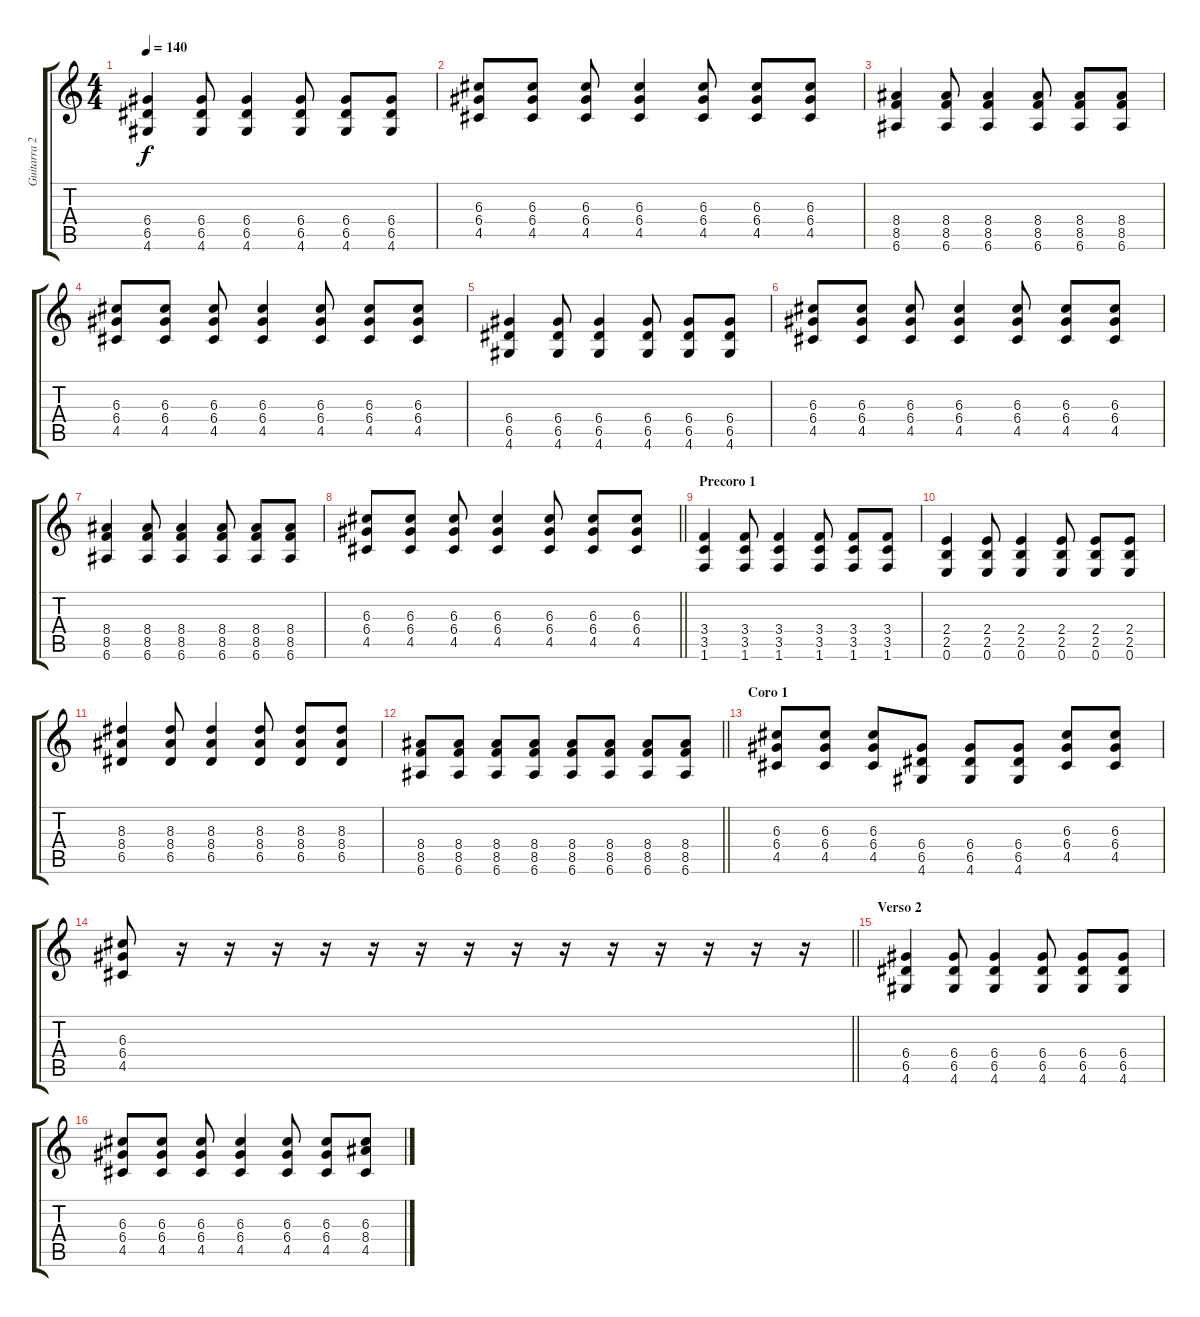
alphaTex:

\track ("Guitarra 2" "Guitarra 2") {instrument distortionguitar}
\staff {score tabs}
\tuning (E4 B3 G3 D3 A2 E2) {hide}
\ts (4 4)
\tempo 140
\clef g2
\ks c
(6.4 6.5 4.6).4{dy f} (6.4 6.5 4.6).8 (6.4 6.5 4.6).4 (6.4 6.5 4.6).8 (6.4 6.5 4.6).8 (6.4 6.5 4.6).8 |
(6.3 6.4 4.5).8 (6.3 6.4 4.5).8 (6.3 6.4 4.5).8 (6.3 6.4 4.5).4 (6.3 6.4 4.5).8 (6.3 6.4 4.5).8 (6.3 6.4 4.5).8 |
(8.4 8.5 6.6).4 (8.4 8.5 6.6).8 (8.4 8.5 6.6).4 (8.4 8.5 6.6).8 (8.4 8.5 6.6).8 (8.4 8.5 6.6).8 |
(6.3 6.4 4.5).8 (6.3 6.4 4.5).8 (6.3 6.4 4.5).8 (6.3 6.4 4.5).4 (6.3 6.4 4.5).8 (6.3 6.4 4.5).8 (6.3 6.4 4.5).8 |
(6.4 6.5 4.6).4 (6.4 6.5 4.6).8 (6.4 6.5 4.6).4 (6.4 6.5 4.6).8 (6.4 6.5 4.6).8 (6.4 6.5 4.6).8 |
(6.3 6.4 4.5).8 (6.3 6.4 4.5).8 (6.3 6.4 4.5).8 (6.3 6.4 4.5).4 (6.3 6.4 4.5).8 (6.3 6.4 4.5).8 (6.3 6.4 4.5).8 |
(8.4 8.5 6.6).4 (8.4 8.5 6.6).8 (8.4 8.5 6.6).4 (8.4 8.5 6.6).8 (8.4 8.5 6.6).8 (8.4 8.5 6.6).8 |
\barLineRight lightlight
(6.3 6.4 4.5).8 (6.3 6.4 4.5).8 (6.3 6.4 4.5).8 (6.3 6.4 4.5).4 (6.3 6.4 4.5).8 (6.3 6.4 4.5).8 (6.3 6.4 4.5).8 |
\section ("" "Precoro 1")
(3.4 3.5 1.6).4 (3.4 3.5 1.6).8 (3.4 3.5 1.6).4 (3.4 3.5 1.6).8 (3.4 3.5 1.6).8 (3.4 3.5 1.6).8 |
(2.4 2.5 0.6).4 (2.4 2.5 0.6).8 (2.4 2.5 0.6).4 (2.4 2.5 0.6).8 (2.4 2.5 0.6).8 (2.4 2.5 0.6).8 |
(8.3 8.4 6.5).4 (8.3 8.4 6.5).8 (8.3 8.4 6.5).4 (8.3 8.4 6.5).8 (8.3 8.4 6.5).8 (8.3 8.4 6.5).8 |
\barLineRight lightlight
(8.4 8.5 6.6).8 (8.4 8.5 6.6).8 (8.4 8.5 6.6).8 (8.4 8.5 6.6).8 (8.4 8.5 6.6).8 (8.4 8.5 6.6).8 (8.4 8.5 6.6).8 (8.4 8.5 6.6).8 |
\section ("" "Coro 1")
(6.3 6.4 4.5).8 (6.3 6.4 4.5).8 (6.3 6.4 4.5).8 (6.4 6.5 4.6).8 (6.4 6.5 4.6).8 (6.4 6.5 4.6).8 (6.3 6.4 4.5).8 (6.3 6.4 4.5).8 |
\barLineRight lightlight
(6.3 6.4 4.5).8 r.16 r.16 r.16 r.16 r.16 r.16 r.16 r.16 r.16 r.16 r.16 r.16 r.16 r.16 |
\section ("" "Verso 2")
(6.4 6.5 4.6).4{volume 13 balance 7} (6.4 6.5 4.6).8 (6.4 6.5 4.6).4 (6.4 6.5 4.6).8 (6.4 6.5 4.6).8 (6.4 6.5 4.6).8 |
(6.3 6.4 4.5).8 (6.3 6.4 4.5).8 (6.3 6.4 4.5).8 (6.3 6.4 4.5).4 (6.3 6.4 4.5).8 (6.3 6.4 4.5).8 (6.3 8.4 4.5).8
